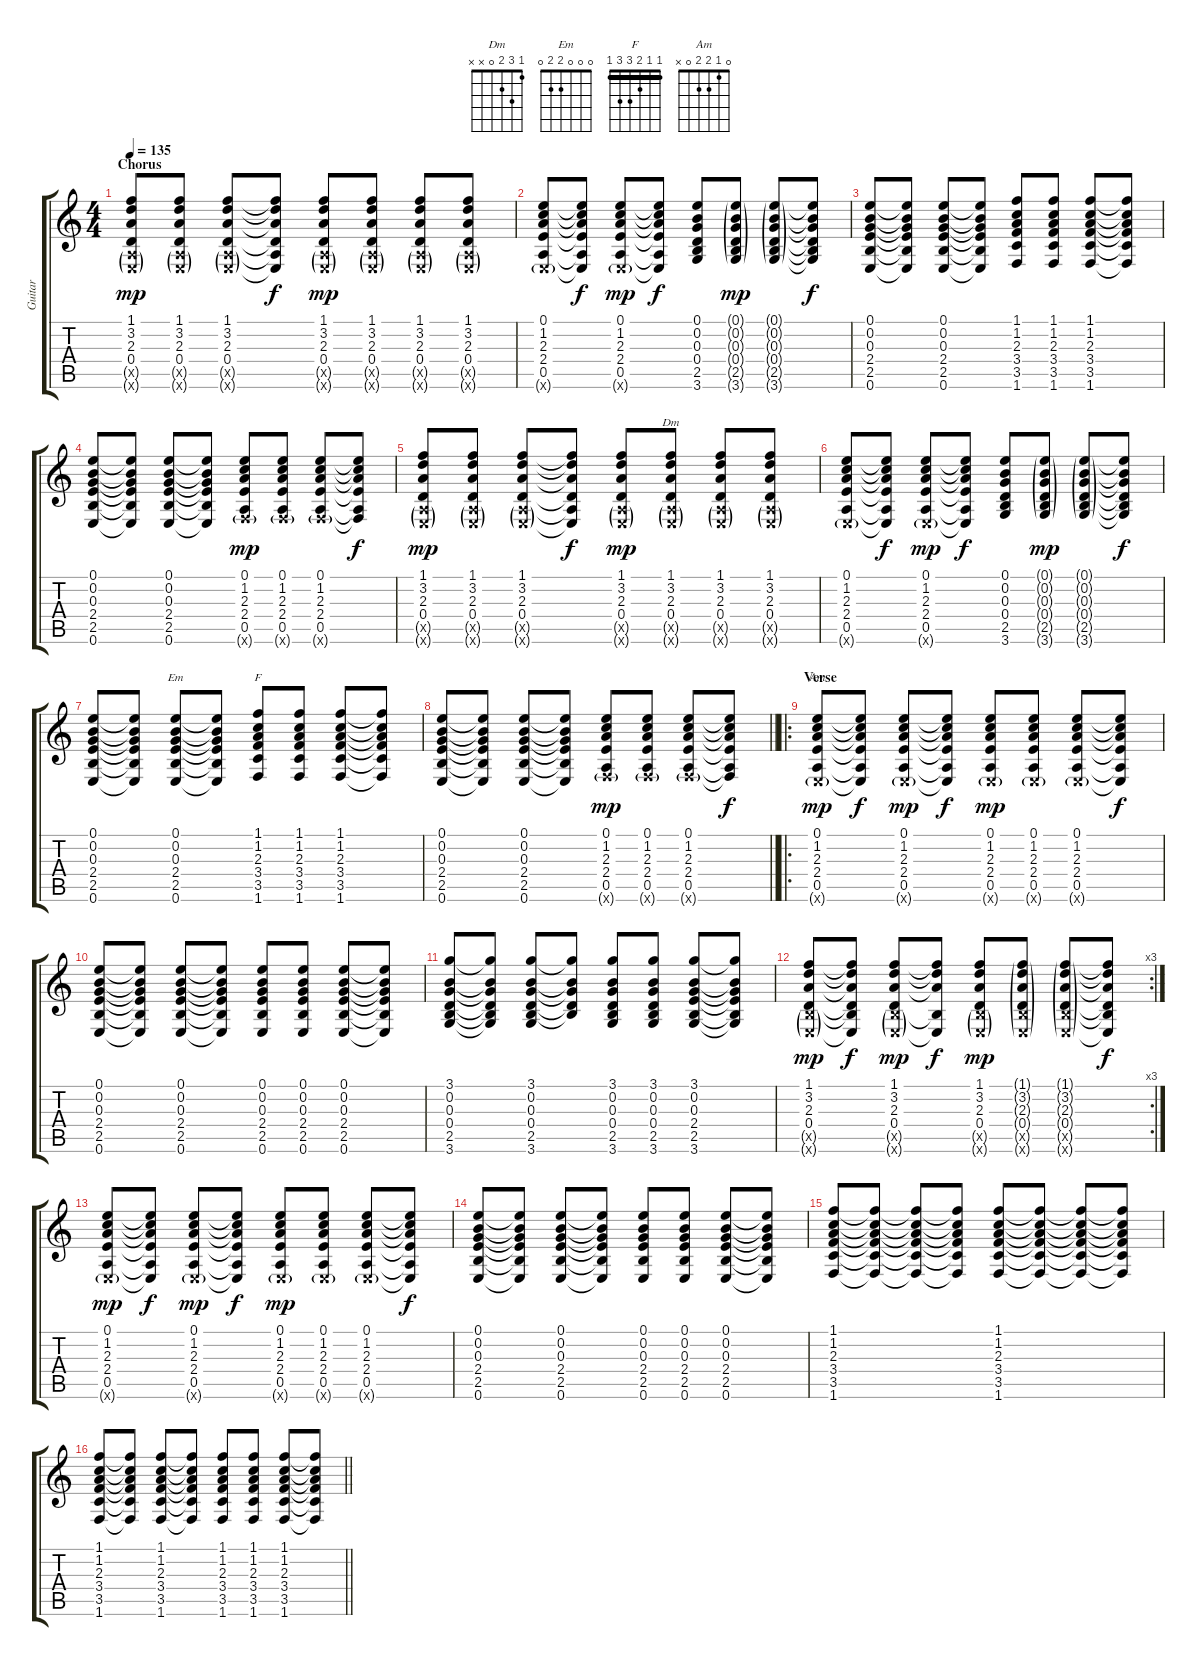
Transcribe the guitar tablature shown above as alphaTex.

\track ("Guitar" "Guitar") {instrument electricguitarclean}
\staff {score tabs}
\tuning (E4 B3 G3 D3 A2 E2) {hide}
\chord ("Dm" 1 3 2 0 x x)
\chord ("Em" 0 0 0 2 2 0)
\chord ("F" 1 1 2 3 3 1) {barre 1}
\chord ("Am" 0 1 2 2 0 x)
\ts (4 4)
\section ("" "Chorus")
\tempo 135
\clef g2
\ks c
(1.1 3.2 2.3 0.4 0.5{g x} 0.6{g x}).8{dy mp} (1.1 3.2 2.3 0.4 0.5{g x} 0.6{g x}).8 (1.1 3.2 2.3 0.4 0.5{g x} 0.6{g x}).8 (1.1{t} 3.2{t} 2.3{t} 0.4{t} 0.5{t} 0.6{t}).8{dy f} (1.1 3.2 2.3 0.4 0.5{g x} 0.6{g x}).8{dy mp} (1.1 3.2 2.3 0.4 0.5{g x} 0.6{g x}).8 (1.1 3.2 2.3 0.4 0.5{g x} 0.6{g x}).8 (1.1 3.2 2.3 0.4 0.5{g x} 0.6{g x}).8 |
(0.1 1.2 2.3 2.4 0.5 0.6{g x}).8 (0.1{t} 1.2{t} 2.3{t} 2.4{t} 0.5{t} 0.6{t}).8{dy f} (0.1 1.2 2.3 2.4 0.5 0.6{g x}).8{dy mp} (0.1{t} 1.2{t} 2.3{t} 2.4{t} 0.5{t} 0.6{t}).8{dy f} (0.1 0.2 0.3 0.4 2.5 3.6).8 (0.1{g} 0.2{g} 0.3{g} 0.4{g} 2.5{g} 3.6{g}).8{dy mp} (0.1{g} 0.2{g} 0.3{g} 0.4{g} 2.5{g} 3.6{g}).8 (0.1{t} 0.2{t} 0.3{t} 0.4{t} 2.5{t} 3.6{t}).8{dy f} |
(0.1 0.2 0.3 2.4 2.5 0.6).8 (0.1{t} 0.2{t} 0.3{t} 2.4{t} 2.5{t} 0.6{t}).8 (0.1 0.2 0.3 2.4 2.5 0.6).8 (0.1{t} 0.2{t} 0.3{t} 2.4{t} 2.5{t} 0.6{t}).8 (1.1 1.2 2.3 3.4 3.5 1.6).8 (1.1 1.2 2.3 3.4 3.5 1.6).8 (1.1 1.2 2.3 3.4 3.5 1.6).8 (1.1{t} 1.2{t} 2.3{t} 3.4{t} 3.5{t} 1.6{t}).8 |
(0.1 0.2 0.3 2.4 2.5 0.6).8 (0.1{t} 0.2{t} 0.3{t} 2.4{t} 2.5{t} 0.6{t}).8 (0.1 0.2 0.3 2.4 2.5 0.6).8 (0.1{t} 0.2{t} 0.3{t} 2.4{t} 2.5{t} 0.6{t}).8 (0.1 1.2 2.3 2.4 0.5 1.6{g x}).8{dy mp} (0.1 1.2 2.3 2.4 0.5 1.6{g x}).8 (0.1 1.2 2.3 2.4 0.5 1.6{g x}).8 (0.1{t} 1.2{t} 2.3{t} 2.4{t} 0.5{t} 1.6{t}).8{dy f} |
(1.1 3.2 2.3 0.4 0.5{g x} 0.6{g x}).8{dy mp} (1.1 3.2 2.3 0.4 0.5{g x} 0.6{g x}).8 (1.1 3.2 2.3 0.4 0.5{g x} 0.6{g x}).8 (1.1{t} 3.2{t} 2.3{t} 0.4{t} 0.5{t} 0.6{t}).8{dy f} (1.1 3.2 2.3 0.4 0.5{g x} 0.6{g x}).8{dy mp} (1.1 3.2 2.3 0.4 0.5{g x} 0.6{g x}).8{ch "Dm"} (1.1 3.2 2.3 0.4 0.5{g x} 0.6{g x}).8 (1.1 3.2 2.3 0.4 0.5{g x} 0.6{g x}).8 |
(0.1 1.2 2.3 2.4 0.5 0.6{g x}).8 (0.1{t} 1.2{t} 2.3{t} 2.4{t} 0.5{t} 0.6{t}).8{dy f} (0.1 1.2 2.3 2.4 0.5 0.6{g x}).8{dy mp} (0.1{t} 1.2{t} 2.3{t} 2.4{t} 0.5{t} 0.6{t}).8{dy f} (0.1 0.2 0.3 0.4 2.5 3.6).8 (0.1{g} 0.2{g} 0.3{g} 0.4{g} 2.5{g} 3.6{g}).8{dy mp} (0.1{g} 0.2{g} 0.3{g} 0.4{g} 2.5{g} 3.6{g}).8 (0.1{t} 0.2{t} 0.3{t} 0.4{t} 2.5{t} 3.6{t}).8{dy f} |
(0.1 0.2 0.3 2.4 2.5 0.6).8 (0.1{t} 0.2{t} 0.3{t} 2.4{t} 2.5{t} 0.6{t}).8 (0.1 0.2 0.3 2.4 2.5 0.6).8{ch "Em"} (0.1{t} 0.2{t} 0.3{t} 2.4{t} 2.5{t} 0.6{t}).8 (1.1 1.2 2.3 3.4 3.5 1.6).8{ch "F"} (1.1 1.2 2.3 3.4 3.5 1.6).8 (1.1 1.2 2.3 3.4 3.5 1.6).8 (1.1{t} 1.2{t} 2.3{t} 3.4{t} 3.5{t} 1.6{t}).8 |
\barLineRight lightlight
(0.1 0.2 0.3 2.4 2.5 0.6).8 (0.1{t} 0.2{t} 0.3{t} 2.4{t} 2.5{t} 0.6{t}).8 (0.1 0.2 0.3 2.4 2.5 0.6).8 (0.1{t} 0.2{t} 0.3{t} 2.4{t} 2.5{t} 0.6{t}).8 (0.1 1.2 2.3 2.4 0.5 1.6{g x}).8{dy mp} (0.1 1.2 2.3 2.4 0.5 1.6{g x}).8 (0.1 1.2 2.3 2.4 0.5 1.6{g x}).8 (0.1{t} 1.2{t} 2.3{t} 2.4{t} 0.5{t} 1.6{t}).8{dy f} |
\ro
\section ("" "Verse")
(0.1 1.2 2.3 2.4 0.5 0.6{g x}).8{ch "Am" dy mp} (0.1{t} 1.2{t} 2.3{t} 2.4{t} 0.5{t} 0.6{t}).8{dy f} (0.1 1.2 2.3 2.4 0.5 0.6{g x}).8{dy mp} (0.1{t} 1.2{t} 2.3{t} 2.4{t} 0.5{t} 0.6{t}).8{dy f} (0.1 1.2 2.3 2.4 0.5 0.6{g x}).8{dy mp} (0.1 1.2 2.3 2.4 0.5 0.6{g x}).8 (0.1 1.2 2.3 2.4 0.5 0.6{g x}).8 (0.1{t} 1.2{t} 2.3{t} 2.4{t} 0.5{t} 0.6{t}).8{dy f} |
(0.1 0.2 0.3 2.4 2.5 0.6).8 (0.1{t} 0.2{t} 0.3{t} 2.4{t} 2.5{t} 0.6{t}).8 (0.1 0.2 0.3 2.4 2.5 0.6).8 (0.1{t} 0.2{t} 0.3{t} 2.4{t} 2.5{t} 0.6{t}).8 (0.1 0.2 0.3 2.4 2.5 0.6).8 (0.1 0.2 0.3 2.4 2.5 0.6).8 (0.1 0.2 0.3 2.4 2.5 0.6).8 (0.1{t} 0.2{t} 0.3{t} 2.4{t} 2.5{t} 0.6{t}).8 |
(3.1 0.2 0.3 0.4 2.5 3.6).8 (3.1{t} 0.2{t} 0.3{t} 0.4{t} 2.5{t} 3.6{t}).8 (3.1 0.2 0.3 0.4 2.5 3.6).8 (3.1{t} 0.2{t} 0.3{t} 0.4{t} 2.5{t}).8 (3.1 0.2 0.3 0.4 2.5 3.6).8 (3.1 0.2 0.3 0.4 2.5 3.6).8 (3.1 0.2 0.3 2.4 2.5 3.6).8 (3.1{t} 0.2{t} 0.3{t} 2.4{t} 2.5{t} 3.6{t}).8 |
\rc 3
(1.1 3.2 2.3 0.4 2.5{g x} 0.6{g x}).8{dy mp} (1.1{t} 3.2{t} 2.3{t} 0.4{t} 2.5{t} 0.6{t}).8{dy f} (1.1 3.2 2.3 0.4 2.5{g x} 0.6{g x}).8{dy mp} (1.1{t} 3.2{t} 2.3{t} 2.5{t} 0.6{t}).8{dy f} (1.1 3.2 2.3 0.4 2.5{g x} 0.6{g x}).8{dy mp} (1.1{g} 3.2{g} 2.3{g} 0.4{g} 2.5{g x} 0.6{g x}).8 (1.1{g} 3.2{g} 2.3{g} 0.4{g} 2.5{g x} 0.6{g x}).8 (1.1{t} 3.2{t} 2.3{t} 0.4{t} 2.5{t} 0.6{t}).8{dy f} |
(0.1 1.2 2.3 2.4 0.5 0.6{g x}).8{dy mp} (0.1{t} 1.2{t} 2.3{t} 2.4{t} 0.5{t} 0.6{t}).8{dy f} (0.1 1.2 2.3 2.4 0.5 0.6{g x}).8{dy mp} (0.1{t} 1.2{t} 2.3{t} 2.4{t} 0.5{t} 0.6{t}).8{dy f} (0.1 1.2 2.3 2.4 0.5 0.6{g x}).8{dy mp} (0.1 1.2 2.3 2.4 0.5 0.6{g x}).8 (0.1 1.2 2.3 2.4 0.5 0.6{g x}).8 (0.1{t} 1.2{t} 2.3{t} 2.4{t} 0.5{t} 0.6{t}).8{dy f} |
(0.1 0.2 0.3 2.4 2.5 0.6).8 (0.1{t} 0.2{t} 0.3{t} 2.4{t} 2.5{t} 0.6{t}).8 (0.1 0.2 0.3 2.4 2.5 0.6).8 (0.1{t} 0.2{t} 0.3{t} 2.4{t} 2.5{t} 0.6{t}).8 (0.1 0.2 0.3 2.4 2.5 0.6).8 (0.1 0.2 0.3 2.4 2.5 0.6).8 (0.1 0.2 0.3 2.4 2.5 0.6).8 (0.1{t} 0.2{t} 0.3{t} 2.4{t} 2.5{t} 0.6{t}).8 |
(1.1 1.2 2.3 3.4 3.5 1.6).8 (1.1{t} 1.2{t} 2.3{t} 3.4{t} 3.5{t} 1.6{t}).8 (1.1{t} 1.2{t} 2.3{t} 3.4{t} 3.5{t} 1.6{t}).8 (1.1{t} 1.2{t} 2.3{t} 3.4{t} 3.5{t} 1.6{t}).8 (1.1 1.2 2.3 3.4 3.5 1.6).8 (1.1{t} 1.2{t} 2.3{t} 3.4{t} 3.5{t} 1.6{t}).8 (1.1{t} 1.2{t} 2.3{t} 3.4{t} 3.5{t} 1.6{t}).8 (1.1{t} 1.2{t} 2.3{t} 3.4{t} 3.5{t} 1.6{t}).8 |
\barLineRight lightlight
(1.1 1.2 2.3 3.4 3.5 1.6).8 (1.1{t} 1.2{t} 2.3{t} 3.4{t} 3.5{t} 1.6{t}).8 (1.1 1.2 2.3 3.4 3.5 1.6).8 (1.1{t} 1.2{t} 2.3{t} 3.4{t} 3.5{t} 1.6{t}).8 (1.1 1.2 2.3 3.4 3.5 1.6).8 (1.1 1.2 2.3 3.4 3.5 1.6).8 (1.1 1.2 2.3 3.4 3.5 1.6).8 (1.1{t} 1.2{t} 2.3{t} 3.4{t} 3.5{t} 1.6{t}).8
